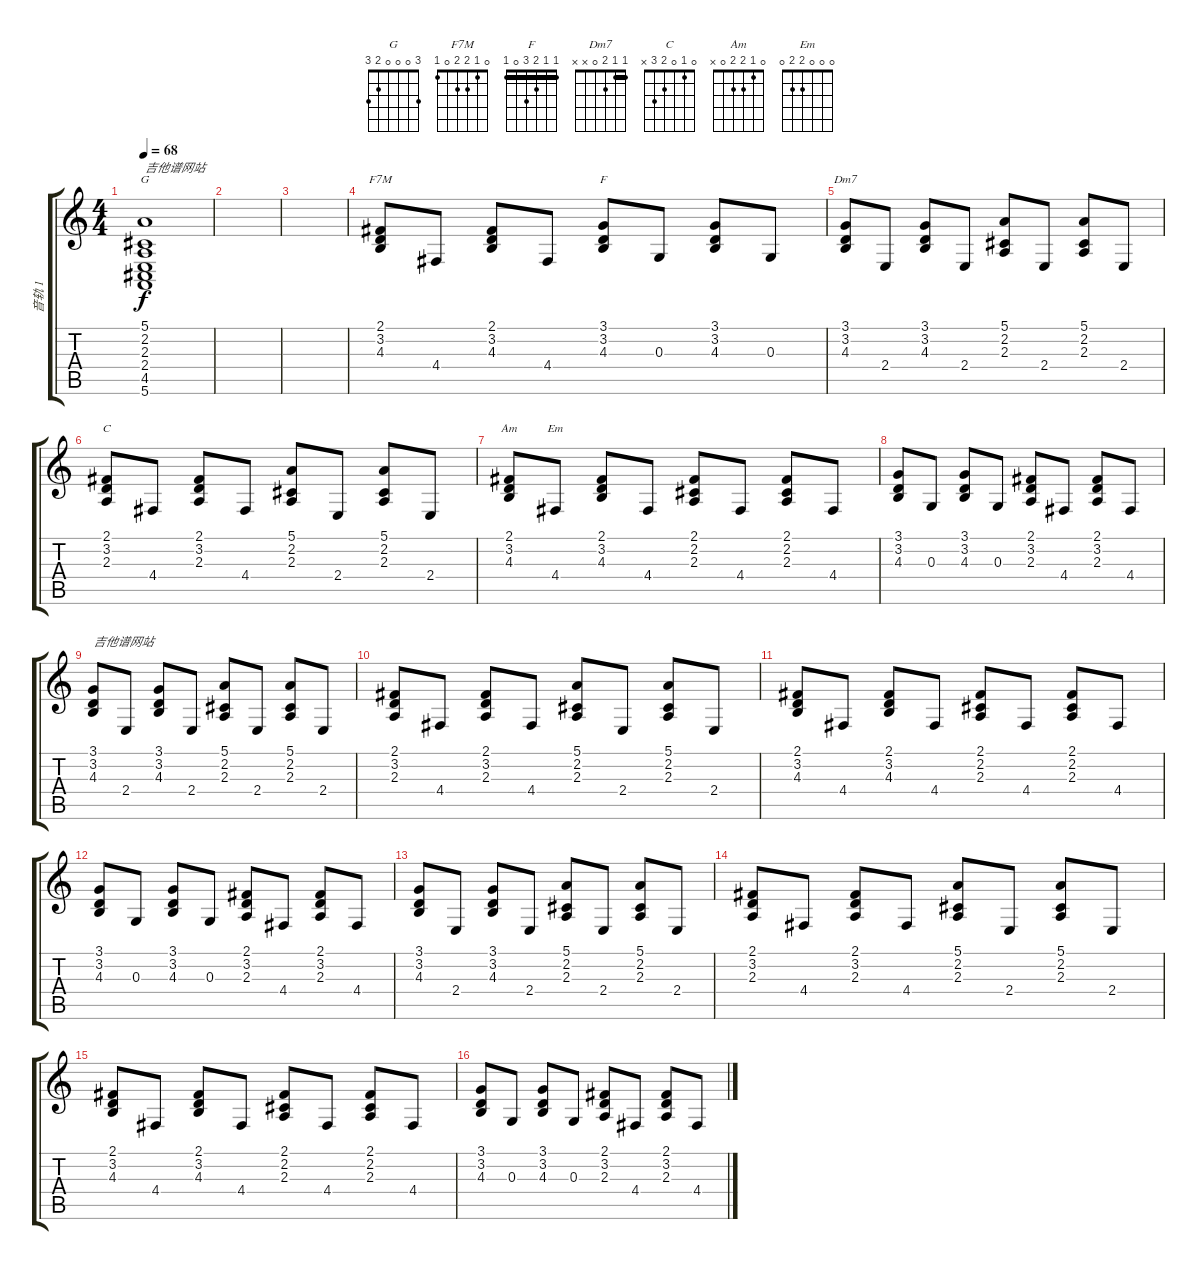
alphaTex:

\track ("音轨 1" "音轨 1") {instrument acousticgrandpiano}
\staff {score tabs}
\tuning (E4 B3 G3 D3 A2 E2) {hide}
\chord ("G" 3 0 0 0 2 3)
\chord ("F7M" 0 1 2 2 0 1)
\chord ("F" 1 1 2 3 0 1) {barre 1}
\chord ("Dm7" 1 1 2 0 x x) {barre 1}
\chord ("C" 0 1 0 2 3 x)
\chord ("Am" 0 1 2 2 0 x)
\chord ("Em" 0 0 0 2 2 0)
\ts (4 4)
\tempo 68
\clef g2
\ks c
(5.1 2.2 2.3 2.4 4.5 5.6).1{ch "G" txt "吉他谱网站" dy f} |
|
|
(2.1 3.2 4.3).8{ch "F7M"} 4.4.8 (2.1 3.2 4.3).8 4.4.8 (3.1 3.2 4.3).8{ch "F"} 0.3.8 (3.1 3.2 4.3).8 0.3.8 |
(3.1 3.2 4.3).8{ch "Dm7"} 2.4.8 (3.1 3.2 4.3).8 2.4.8 (5.1 2.2 2.3).8 2.4.8 (5.1 2.2 2.3).8 2.4.8 |
(2.1 3.2 2.3).8{ch "C"} 4.4.8 (2.1 3.2 2.3).8 4.4.8 (5.1 2.2 2.3).8 2.4.8 (5.1 2.2 2.3).8 2.4.8 |
(2.1 3.2 4.3).8{ch "Am"} 4.4.8{ch "Em"} (2.1 3.2 4.3).8 4.4.8 (2.1 2.2 2.3).8 4.4.8 (2.1 2.2 2.3).8 4.4.8 |
(3.1 3.2 4.3).8 0.3.8 (3.1 3.2 4.3).8 0.3.8 (2.1 3.2 2.3).8 4.4.8 (2.1 3.2 2.3).8 4.4.8 |
(3.1 3.2 4.3).8{txt "吉他谱网站"} 2.4.8 (3.1 3.2 4.3).8 2.4.8 (5.1 2.2 2.3).8 2.4.8 (5.1 2.2 2.3).8 2.4.8 |
(2.1 3.2 2.3).8 4.4.8 (2.1 3.2 2.3).8 4.4.8 (5.1 2.2 2.3).8 2.4.8 (5.1 2.2 2.3).8 2.4.8 |
(2.1 3.2 4.3).8 4.4.8 (2.1 3.2 4.3).8 4.4.8 (2.1 2.2 2.3).8 4.4.8 (2.1 2.2 2.3).8 4.4.8 |
(3.1 3.2 4.3).8 0.3.8 (3.1 3.2 4.3).8 0.3.8 (2.1 3.2 2.3).8 4.4.8 (2.1 3.2 2.3).8 4.4.8 |
(3.1 3.2 4.3).8 2.4.8 (3.1 3.2 4.3).8 2.4.8 (5.1 2.2 2.3).8 2.4.8 (5.1 2.2 2.3).8 2.4.8 |
(2.1 3.2 2.3).8 4.4.8 (2.1 3.2 2.3).8 4.4.8 (5.1 2.2 2.3).8 2.4.8 (5.1 2.2 2.3).8 2.4.8 |
(2.1 3.2 4.3).8 4.4.8 (2.1 3.2 4.3).8 4.4.8 (2.1 2.2 2.3).8 4.4.8 (2.1 2.2 2.3).8 4.4.8 |
(3.1 3.2 4.3).8 0.3.8 (3.1 3.2 4.3).8 0.3.8 (2.1 3.2 2.3).8 4.4.8 (2.1 3.2 2.3).8 4.4.8
